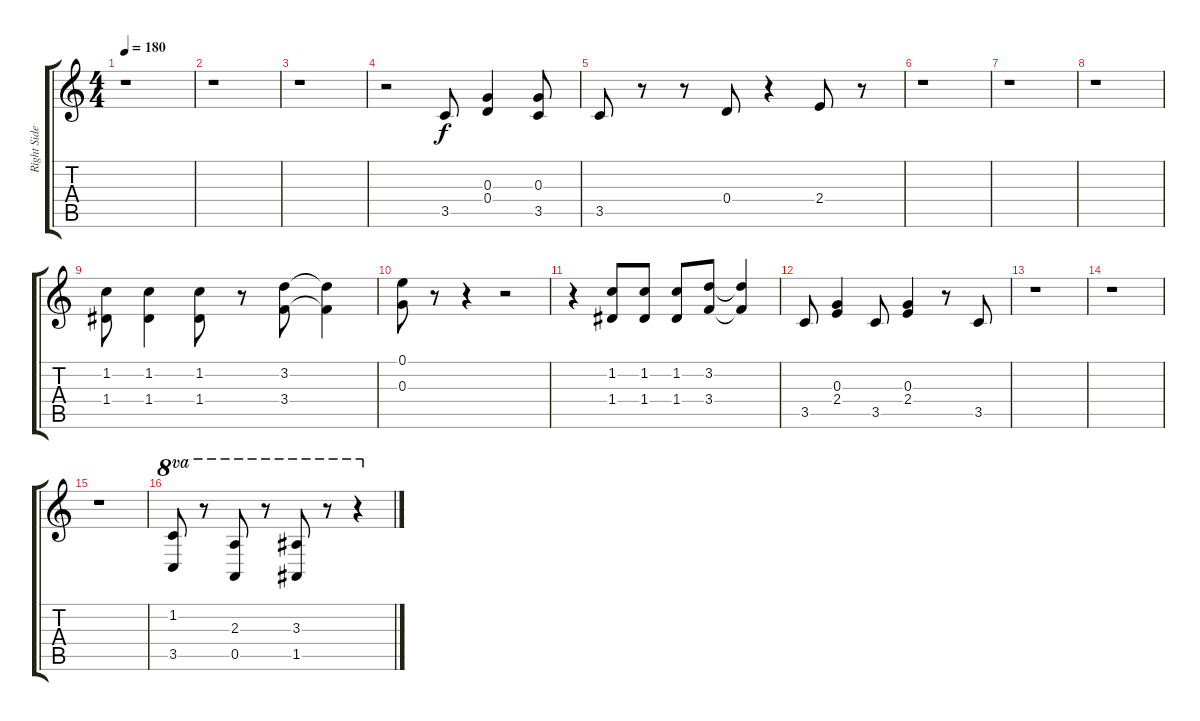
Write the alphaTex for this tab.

\track ("Right Side (L. H. Piano)" "Right Side") {instrument acousticguitarsteel}
\staff {score tabs}
\tuning (E4 B3 G3 D3 A2 E2) {hide}
\ts (4 4)
\tempo 180
\clef g2
\ks c
r.1{dy f} |
r.1 |
r.1 |
r.2 3.5.8 (0.3 0.4).4 (0.3 3.5).8 |
3.5.8 r.8 r.8 0.4.8 r.4 2.4.8 r.8 |
r.1 |
r.1 |
r.1 |
(1.2 1.4).8{beam Down} (1.2 1.4).4{beam Down} (1.2 1.4).8{beam Down} r.8 (3.2 3.4).8{beam Down} (3.2{t} 3.4{t}).4{beam Down} |
(0.1 0.3).8 r.8 r.4 r.2 |
r.4 (1.2 1.4).8 (1.2 1.4).8 (1.2 1.4).8 (3.2 3.4).8 (3.2{t} 3.4{t}).4 |
3.5.8 (0.3 2.4).4 3.5.8 (0.3 2.4).4 r.8 3.5.8 |
r.1 |
r.1 |
r.1 |
(1.2 3.5).8{ot 8va} r.8{ot 8va} (2.3 0.5).8{ot 8va} r.8{ot 8va} (3.3 1.5).8{ot 8va} r.8{ot 8va} r.4{ot 8va}
